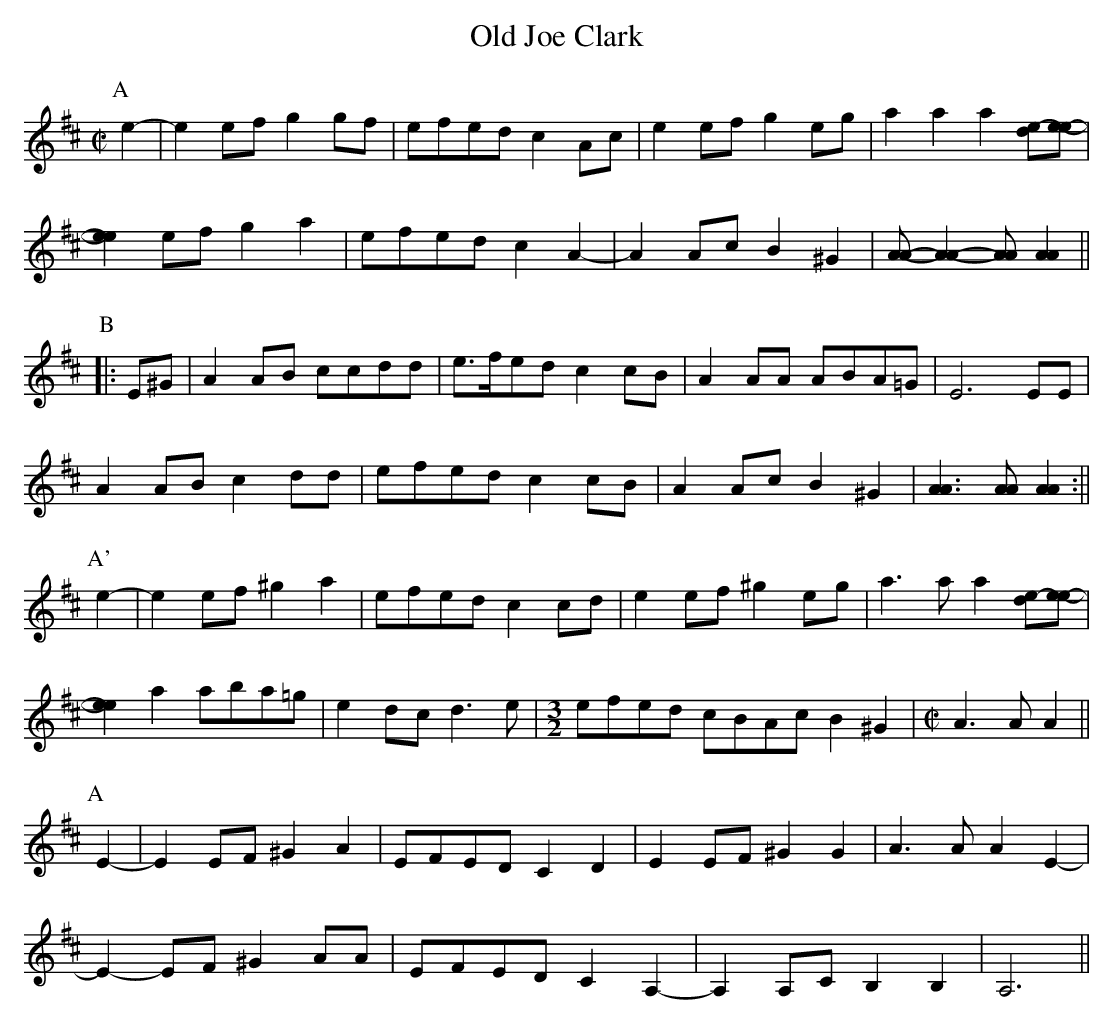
X:1
T:Old Joe Clark
M:C|
L:1/8
K:Amix
P:A
e2-|e2 e-f g2 gf |efed c2Ac|e2 ef g2 eg|a2a2a2[de]-[ee]-|
[e2e2]ef g2 a2|efed c2 A2-|A2 Ac B2^G2|[AA]-[A2A2]-[AA] [A2A2]||
P:B
|:E-^G|A2AB ccdd|e>fed c2cB|A2 AA ABA=G|E6EE|
A2 AB c2dd|efed c2cB |A2 Ac B2^G2|[A3A3][AA] [A2A2]:||
P:A'
e2-|e2 e-f ^g2a2|efed c2cd|e2 ef ^g2 e-g|a3 a a2[de]-[ee]-|
[e2e2]a2aba=g|e2 d-c d3e  |[M:3/2]efed cBAc B2^G2|[M:C|]A3A A2||
P:A
E2-|E2 EF ^G2A2|EFED C2D2|E2 EF ^G2G2|A3A A2E2-|
E2-EF ^G2AA|EFED C2A,2-|A,2 A,-C  B,2B,2|A,6||
